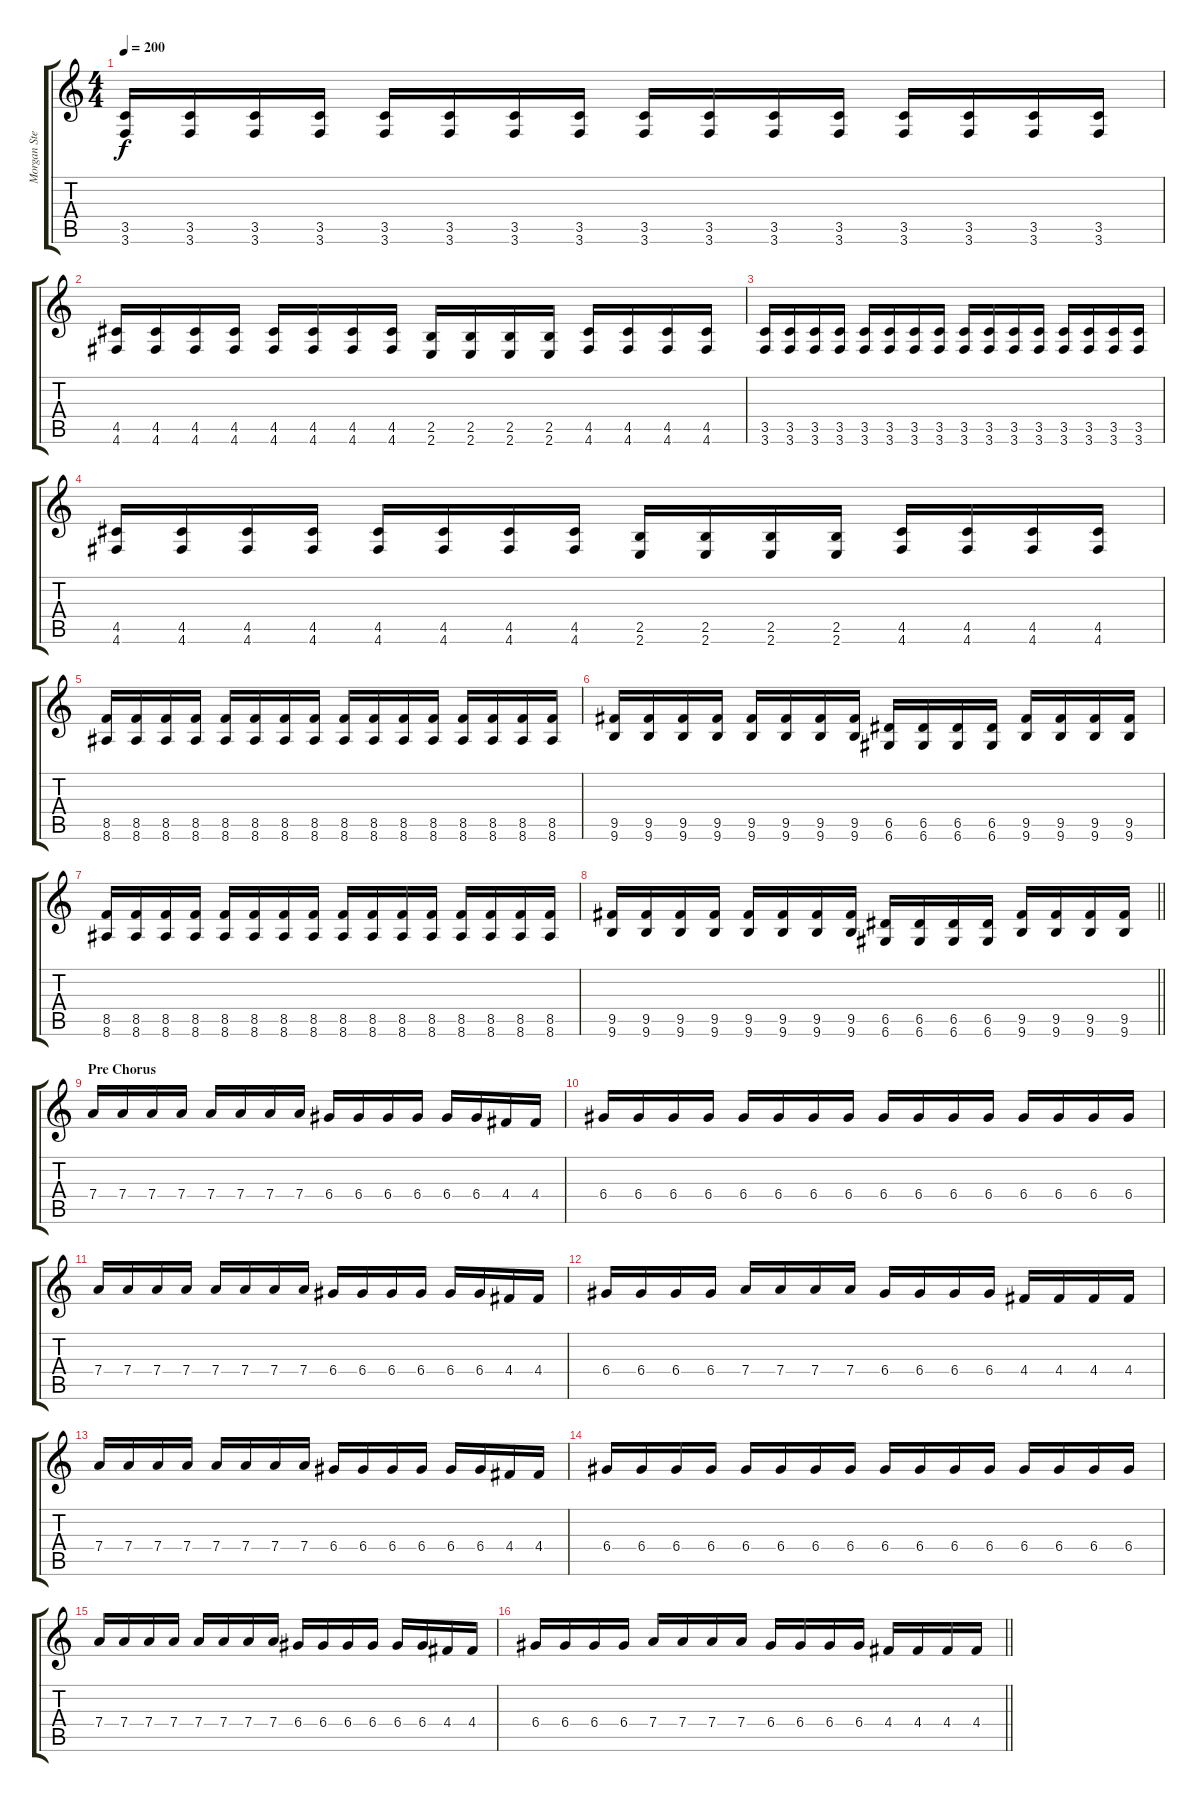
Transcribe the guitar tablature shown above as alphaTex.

\track ("Morgan Steinmeyer Håkansson " "Morgan Ste") {instrument distortionguitar}
\staff {score tabs}
\tuning (E4 B3 G3 D3 A2 D2) {hide}
\ts (4 4)
\tempo 200
\clef g2
\ks c
(3.5 3.6).16{dy f} (3.5 3.6).16 (3.5 3.6).16 (3.5 3.6).16 (3.5 3.6).16 (3.5 3.6).16 (3.5 3.6).16 (3.5 3.6).16 (3.5 3.6).16 (3.5 3.6).16 (3.5 3.6).16 (3.5 3.6).16 (3.5 3.6).16 (3.5 3.6).16 (3.5 3.6).16 (3.5 3.6).16 |
(4.5 4.6).16 (4.5 4.6).16 (4.5 4.6).16 (4.5 4.6).16 (4.5 4.6).16 (4.5 4.6).16 (4.5 4.6).16 (4.5 4.6).16 (2.5 2.6).16 (2.5 2.6).16 (2.5 2.6).16 (2.5 2.6).16 (4.5 4.6).16 (4.5 4.6).16 (4.5 4.6).16 (4.5 4.6).16 |
(3.5 3.6).16 (3.5 3.6).16 (3.5 3.6).16 (3.5 3.6).16 (3.5 3.6).16 (3.5 3.6).16 (3.5 3.6).16 (3.5 3.6).16 (3.5 3.6).16 (3.5 3.6).16 (3.5 3.6).16 (3.5 3.6).16 (3.5 3.6).16 (3.5 3.6).16 (3.5 3.6).16 (3.5 3.6).16 |
(4.5 4.6).16 (4.5 4.6).16 (4.5 4.6).16 (4.5 4.6).16 (4.5 4.6).16 (4.5 4.6).16 (4.5 4.6).16 (4.5 4.6).16 (2.5 2.6).16 (2.5 2.6).16 (2.5 2.6).16 (2.5 2.6).16 (4.5 4.6).16 (4.5 4.6).16 (4.5 4.6).16 (4.5 4.6).16 |
(8.5 8.6).16 (8.5 8.6).16 (8.5 8.6).16 (8.5 8.6).16 (8.5 8.6).16 (8.5 8.6).16 (8.5 8.6).16 (8.5 8.6).16 (8.5 8.6).16 (8.5 8.6).16 (8.5 8.6).16 (8.5 8.6).16 (8.5 8.6).16 (8.5 8.6).16 (8.5 8.6).16 (8.5 8.6).16 |
(9.5 9.6).16 (9.5 9.6).16 (9.5 9.6).16 (9.5 9.6).16 (9.5 9.6).16 (9.5 9.6).16 (9.5 9.6).16 (9.5 9.6).16 (6.5 6.6).16 (6.5 6.6).16 (6.5 6.6).16 (6.5 6.6).16 (9.5 9.6).16 (9.5 9.6).16 (9.5 9.6).16 (9.5 9.6).16 |
(8.5 8.6).16 (8.5 8.6).16 (8.5 8.6).16 (8.5 8.6).16 (8.5 8.6).16 (8.5 8.6).16 (8.5 8.6).16 (8.5 8.6).16 (8.5 8.6).16 (8.5 8.6).16 (8.5 8.6).16 (8.5 8.6).16 (8.5 8.6).16 (8.5 8.6).16 (8.5 8.6).16 (8.5 8.6).16 |
\barLineRight lightlight
(9.5 9.6).16 (9.5 9.6).16 (9.5 9.6).16 (9.5 9.6).16 (9.5 9.6).16 (9.5 9.6).16 (9.5 9.6).16 (9.5 9.6).16 (6.5 6.6).16 (6.5 6.6).16 (6.5 6.6).16 (6.5 6.6).16 (9.5 9.6).16 (9.5 9.6).16 (9.5 9.6).16 (9.5 9.6).16 |
\section ("" "Pre Chorus")
7.4.16 7.4.16 7.4.16 7.4.16 7.4.16 7.4.16 7.4.16 7.4.16 6.4.16 6.4.16 6.4.16 6.4.16 6.4.16 6.4.16 4.4.16 4.4.16 |
6.4.16 6.4.16 6.4.16 6.4.16 6.4.16 6.4.16 6.4.16 6.4.16 6.4.16 6.4.16 6.4.16 6.4.16 6.4.16 6.4.16 6.4.16 6.4.16 |
7.4.16 7.4.16 7.4.16 7.4.16 7.4.16 7.4.16 7.4.16 7.4.16 6.4.16 6.4.16 6.4.16 6.4.16 6.4.16 6.4.16 4.4.16 4.4.16 |
6.4.16 6.4.16 6.4.16 6.4.16 7.4.16 7.4.16 7.4.16 7.4.16 6.4.16 6.4.16 6.4.16 6.4.16 4.4.16 4.4.16 4.4.16 4.4.16 |
7.4.16 7.4.16 7.4.16 7.4.16 7.4.16 7.4.16 7.4.16 7.4.16 6.4.16 6.4.16 6.4.16 6.4.16 6.4.16 6.4.16 4.4.16 4.4.16 |
6.4.16 6.4.16 6.4.16 6.4.16 6.4.16 6.4.16 6.4.16 6.4.16 6.4.16 6.4.16 6.4.16 6.4.16 6.4.16 6.4.16 6.4.16 6.4.16 |
7.4.16 7.4.16 7.4.16 7.4.16 7.4.16 7.4.16 7.4.16 7.4.16 6.4.16 6.4.16 6.4.16 6.4.16 6.4.16 6.4.16 4.4.16 4.4.16 |
\barLineRight lightlight
6.4.16 6.4.16 6.4.16 6.4.16 7.4.16 7.4.16 7.4.16 7.4.16 6.4.16 6.4.16 6.4.16 6.4.16 4.4.16 4.4.16 4.4.16 4.4.16
